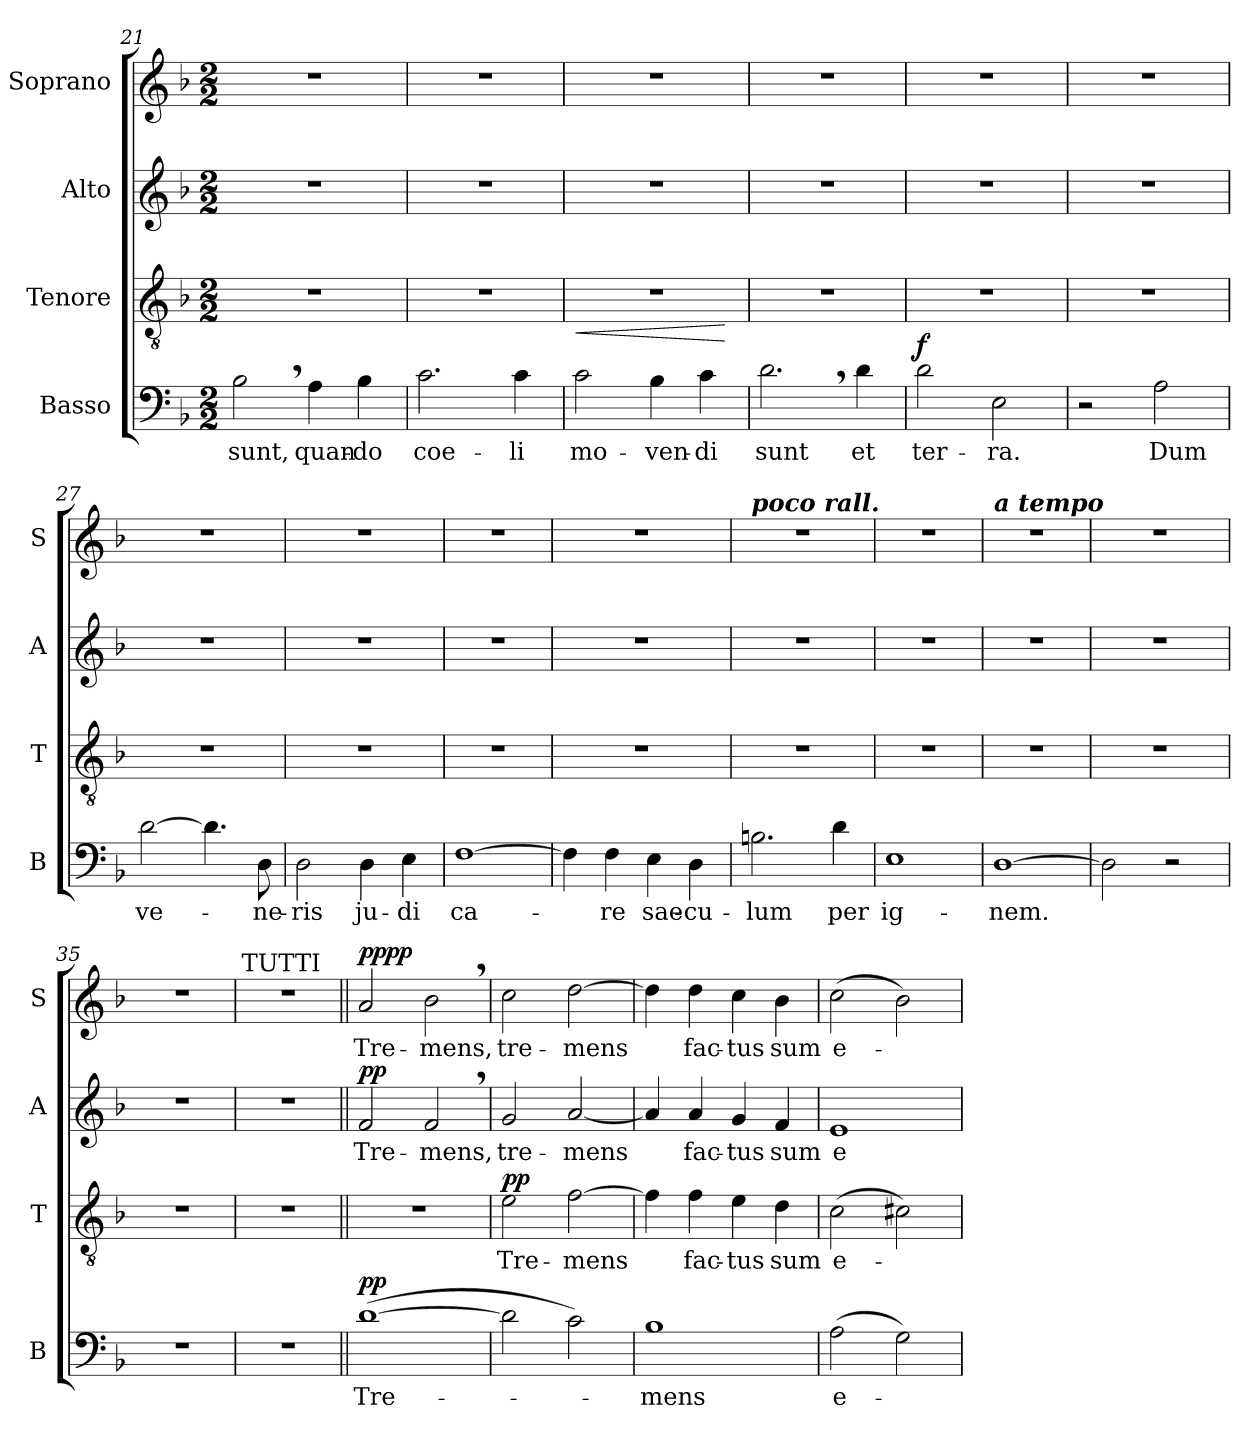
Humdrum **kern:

**kern	**text	**dynam	**kern	**text	**dynam	**kern	**text	**dynam	**kern	**text	**dynam
*part4	*part4	*part4	*part3	*part3	*part3	*part2	*part2	*part2	*part1	*part1	*part1
*staff4	*staff4	*staff4	*staff3	*staff3	*staff3	*staff2	*staff2	*staff2	*staff1	*staff1	*staff1
*I"Basso	*	*	*I"Tenore	*	*	*I"Alto	*	*	*I"Soprano	*	*
*I'B	*	*	*I'T	*	*	*I'A	*	*	*I'S	*	*
*clefF4	*	*	*clefGv2	*	*	*clefG2	*	*	*clefG2	*	*
*k[b-]	*	*	*k[b-]	*	*	*k[b-]	*	*	*k[b-]	*	*
*d:	*	*	*d:	*	*	*d:	*	*	*d:	*	*
*M2/2	*	*	*M2/2	*	*	*M2/2	*	*	*M2/2	*	*
=21	=21	=21	=21	=21	=21	=21	=21	=21	=21	=21	=21
!	!LO:LY:b	!	!	!	!	!	!	!	!	!	!
2B-,\	sunt,	.	1r	.	.	1r	.	.	1r	.	.
!	!LO:LY:b	!	!	!	!	!	!	!	!	!	!
4A\	quan-	.	.	.	.	.	.	.	.	.	.
!	!LO:LY:b	!	!	!	!	!	!	!	!	!	!
4B-\	-do	.	.	.	.	.	.	.	.	.	.
=22	=22	=22	=22	=22	=22	=22	=22	=22	=22	=22	=22
!	!LO:LY:b	!	!	!	!	!	!	!	!	!	!
2.c\	coe-	.	1r	.	.	1r	.	.	1r	.	.
!	!LO:LY:b	!	!	!	!	!	!	!	!	!	!
4c\	-li	.	.	.	.	.	.	.	.	.	.
=23	=23	=23	=23	=23	=23	=23	=23	=23	=23	=23	=23
!	!LO:LY:b	!	!	!	!LO:HP:b	!	!	!	!	!	!
2c\	mo-	.	1r	.	<	1r	.	.	1r	.	.
!	!LO:LY:b	!	!	!	!	!	!	!	!	!	!
4B-\	-ven-	.	.	.	.	.	.	.	.	.	.
!	!LO:LY:b	!	!	!	!	!	!	!	!	!	!
4c\	-di	.	.	.	.	.	.	.	.	.	.
.	.	.	.	.	[	.	.	.	.	.	.
=24	=24	=24	=24	=24	=24	=24	=24	=24	=24	=24	=24
!	!LO:LY:b	!	!	!	!	!	!	!	!	!	!
2.d,\	sunt	.	1r	.	.	1r	.	.	1r	.	.
!	!LO:LY:b	!	!	!	!	!	!	!	!	!	!
4d\	et	.	.	.	.	.	.	.	.	.	.
!!LO:LB:g=z
=25	=25	=25	=25	=25	=25	=25	=25	=25	=25	=25	=25
!	!LO:LY:b	!LO:DY:a	!	!	!	!	!	!	!	!	!
2d\	ter-	f	1r	.	.	1r	.	.	1r	.	.
!	!LO:LY:b	!	!	!	!	!	!	!	!	!	!
2E\	-ra.	.	.	.	.	.	.	.	.	.	.
=26	=26	=26	=26	=26	=26	=26	=26	=26	=26	=26	=26
2r	.	.	1r	.	.	1r	.	.	1r	.	.
!	!LO:LY:b	!	!	!	!	!	!	!	!	!	!
2A\	Dum	.	.	.	.	.	.	.	.	.	.
=27	=27	=27	=27	=27	=27	=27	=27	=27	=27	=27	=27
!	!LO:LY:b	!	!	!	!	!	!	!	!	!	!
[2d\	ve-	.	1r	.	.	1r	.	.	1r	.	.
4.d\]	.	.	.	.	.	.	.	.	.	.	.
!	!LO:LY:b	!	!	!	!	!	!	!	!	!	!
8D\	-ne-	.	.	.	.	.	.	.	.	.	.
=28	=28	=28	=28	=28	=28	=28	=28	=28	=28	=28	=28
!	!LO:LY:b	!	!	!	!	!	!	!	!	!	!
2D\	-ris	.	1r	.	.	1r	.	.	1r	.	.
!	!LO:LY:b	!	!	!	!	!	!	!	!	!	!
4D\	ju-	.	.	.	.	.	.	.	.	.	.
!	!LO:LY:b	!	!	!	!	!	!	!	!	!	!
4E\	-di	.	.	.	.	.	.	.	.	.	.
=29	=29	=29	=29	=29	=29	=29	=29	=29	=29	=29	=29
!	!LO:LY:b	!	!	!	!	!	!	!	!	!	!
[1F	ca-	.	1r	.	.	1r	.	.	1r	.	.
=30	=30	=30	=30	=30	=30	=30	=30	=30	=30	=30	=30
4F\]	.	.	1r	.	.	1r	.	.	1r	.	.
!	!LO:LY:b	!	!	!	!	!	!	!	!	!	!
4F\	-re	.	.	.	.	.	.	.	.	.	.
!	!LO:LY:b	!	!	!	!	!	!	!	!	!	!
4E\	sae-	.	.	.	.	.	.	.	.	.	.
!	!LO:LY:b	!	!	!	!	!	!	!	!	!	!
4D\	-cu-	.	.	.	.	.	.	.	.	.	.
=31	=31	=31	=31	=31	=31	=31	=31	=31	=31	=31	=31
!	!	!	!	!	!	!	!	!	!LO:TX:a:Bi:t=poco rall.	!	!
!	!LO:LY:b	!	!	!	!	!	!	!	!	!	!
2.Bn\	-lum	.	1r	.	.	1r	.	.	1r	.	.
!	!LO:LY:b	!	!	!	!	!	!	!	!	!	!
4d\	per	.	.	.	.	.	.	.	.	.	.
=32	=32	=32	=32	=32	=32	=32	=32	=32	=32	=32	=32
!	!LO:LY:b	!	!	!	!	!	!	!	!	!	!
1E	ig-	.	1r	.	.	1r	.	.	1r	.	.
=33	=33	=33	=33	=33	=33	=33	=33	=33	=33	=33	=33
!	!	!	!	!	!	!	!	!	!LO:TX:a:Bi:t=a tempo	!	!
!	!LO:LY:b	!	!	!	!	!	!	!	!	!	!
[1D	-nem.	.	1r	.	.	1r	.	.	1r	.	.
=34	=34	=34	=34	=34	=34	=34	=34	=34	=34	=34	=34
2D\]	.	.	1r	.	.	1r	.	.	1r	.	.
2r	.	.	.	.	.	.	.	.	.	.	.
=35	=35	=35	=35	=35	=35	=35	=35	=35	=35	=35	=35
1r	.	.	1r	.	.	1r	.	.	1r	.	.
=36	=36	=36	=36	=36	=36	=36	=36	=36	=36	=36	=36
!	!	!	!	!	!	!	!	!	!LO:TX:a:t=TUTTI	!	!
1r	.	.	1r	.	.	1r	.	.	1r	.	.
=37||	=37||	=37||	=37||	=37||	=37||	=37||	=37||	=37||	=37||	=37||	=37||
!	!LO:LY:b	!LO:DY:a	!	!	!	!	!LO:LY:b	!LO:DY:a	!	!LO:LY:b	!LO:DY:a
!	!	!	!	!	!	!	!	!	!	!	!LO:DY:n=1:a
(>[1d	Tre-	pp	1r	.	.	2f/	Tre-	pp	2a/	Tre-	pp pp
!	!	!	!	!	!	!	!LO:LY:b	!	!	!LO:LY:b	!
.	.	.	.	.	.	2f,/	-mens,	.	2b-,\	-mens,	.
!!LO:LB:g=z
=38	=38	=38	=38	=38	=38	=38	=38	=38	=38	=38	=38
!	!	!	!	!LO:LY:b	!LO:DY:a	!	!LO:LY:b	!	!	!LO:LY:b	!
2d\]	.	.	2e\	Tre-	pp	2g/	tre-	.	2cc\	tre-	.
!	!	!	!	!LO:LY:b	!	!	!LO:LY:b	!	!	!LO:LY:b	!
2c\)	.	.	[2f\	-mens	.	[2a/	-mens	.	[2dd\	-mens	.
=39	=39	=39	=39	=39	=39	=39	=39	=39	=39	=39	=39
!	!LO:LY:b	!	!	!	!	!	!	!	!	!	!
1B-	-mens	.	4f\]	.	.	4a/]	.	.	4dd\]	.	.
!	!	!	!	!LO:LY:b	!	!	!LO:LY:b	!	!	!LO:LY:b	!
.	.	.	4f\	fac-	.	4a/	fac-	.	4dd\	fac-	.
!	!	!	!	!LO:LY:b	!	!	!LO:LY:b	!	!	!LO:LY:b	!
.	.	.	4e\	-tus	.	4g/	-tus	.	4cc\	-tus	.
!	!	!	!	!LO:LY:b	!	!	!LO:LY:b	!	!	!LO:LY:b	!
.	.	.	4d\	sum	.	4f/	sum	.	4b-\	sum	.
=40	=40	=40	=40	=40	=40	=40	=40	=40	=40	=40	=40
!	!LO:LY:b	!	!	!LO:LY:b	!	!	!LO:LY:b	!	!	!LO:LY:b	!
(>2A\	e-	.	(>2c\	e-	.	1e	e-	.	(>2cc\	e-	.
2G\)	.	.	2c#X\)	.	.	.	.	.	2b-\)	.	.
=	=	=	=	=	=	=	=	=	=	=	=
*-	*-	*-	*-	*-	*-	*-	*-	*-	*-	*-	*-
